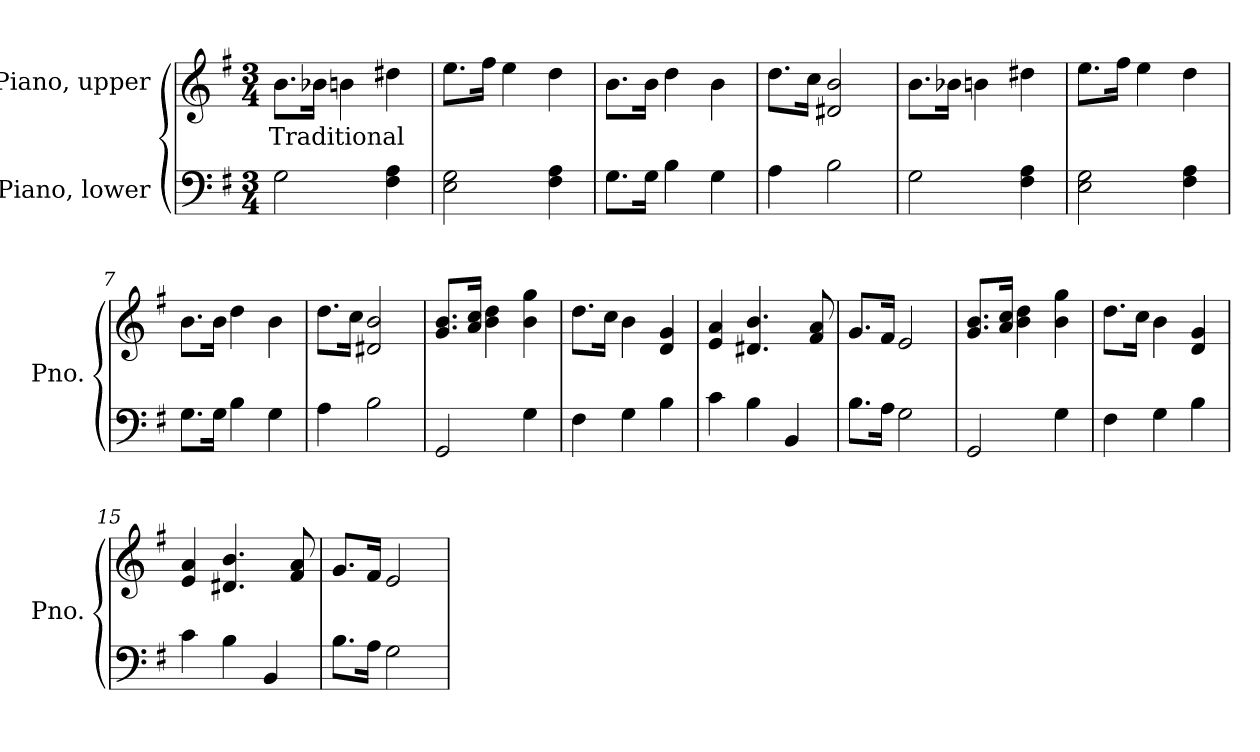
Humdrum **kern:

**kern	**kern	**text
*part2	*part1	*part1
*staff2	*staff1	*staff1
*I"Piano, lower	*I"Piano, upper	*
*I'Pno.	*I'Pno.	*
*clefF4	*clefG2	*
*k[f#]	*k[f#]	*
*M3/4	*M3/4	*
*MM110	*MM110	*
=1	=1	=1
!	!	!LO:LY:b
2G\	8.b\L	Traditional
.	16b-X\Jk	.
.	4bn\	.
4F#\ 4A\	4dd#X\	.
=2	=2	=2
2E\ 2G\	8.ee\L	.
.	16ff#\Jk	.
.	4ee\	.
4F#\ 4A\	4dd\	.
=3	=3	=3
8.G\L	8.b\L	.
16G\Jk	16b\Jk	.
4B\	4dd\	.
4G\	4b\	.
=4	=4	=4
4A\	8.dd\L	.
.	16cc\Jk	.
2B\	2d#X/ 2b/	.
=5	=5	=5
2G\	8.b\L	.
.	16b-X\Jk	.
.	4bn\	.
4F#\ 4A\	4dd#X\	.
!!LO:LB:g=z
=6	=6	=6
2E\ 2G\	8.ee\L	.
.	16ff#\Jk	.
.	4ee\	.
4F#\ 4A\	4dd\	.
=7	=7	=7
8.G\L	8.b\L	.
16G\Jk	16b\Jk	.
4B\	4dd\	.
4G\	4b\	.
=8	=8	=8
4A\	8.dd\L	.
.	16cc\Jk	.
2B\	2d#X/ 2b/	.
=9	=9	=9
2GG/	8.g/ 8.b/L	.
.	16a/ 16cc/Jk	.
.	4b\ 4dd\	.
4G\	4b\ 4gg\	.
=10	=10	=10
4F#\	8.dd\L	.
.	16cc\Jk	.
4G\	4b\	.
4B\	4d/ 4g/	.
=11	=11	=11
4c\	4e/ 4a/	.
4B\	4.d#X/ 4.b/	.
4BB/	.	.
.	8f#/ 8a/	.
=12	=12	=12
8.B\L	8.g/L	.
16A\Jk	16f#/Jk	.
2G\	2e/	.
=13	=13	=13
2GG/	8.g/ 8.b/L	.
.	16a/ 16cc/Jk	.
.	4b\ 4dd\	.
4G\	4b\ 4gg\	.
!!LO:LB:g=z
=14	=14	=14
4F#\	8.dd\L	.
.	16cc\Jk	.
4G\	4b\	.
4B\	4d/ 4g/	.
=15	=15	=15
4c\	4e/ 4a/	.
4B\	4.d#X/ 4.b/	.
4BB/	.	.
.	8f#/ 8a/	.
=16	=16	=16
8.B\L	8.g/L	.
16A\Jk	16f#/Jk	.
2G\	2e/	.
=	=	=
*-	*-	*-
